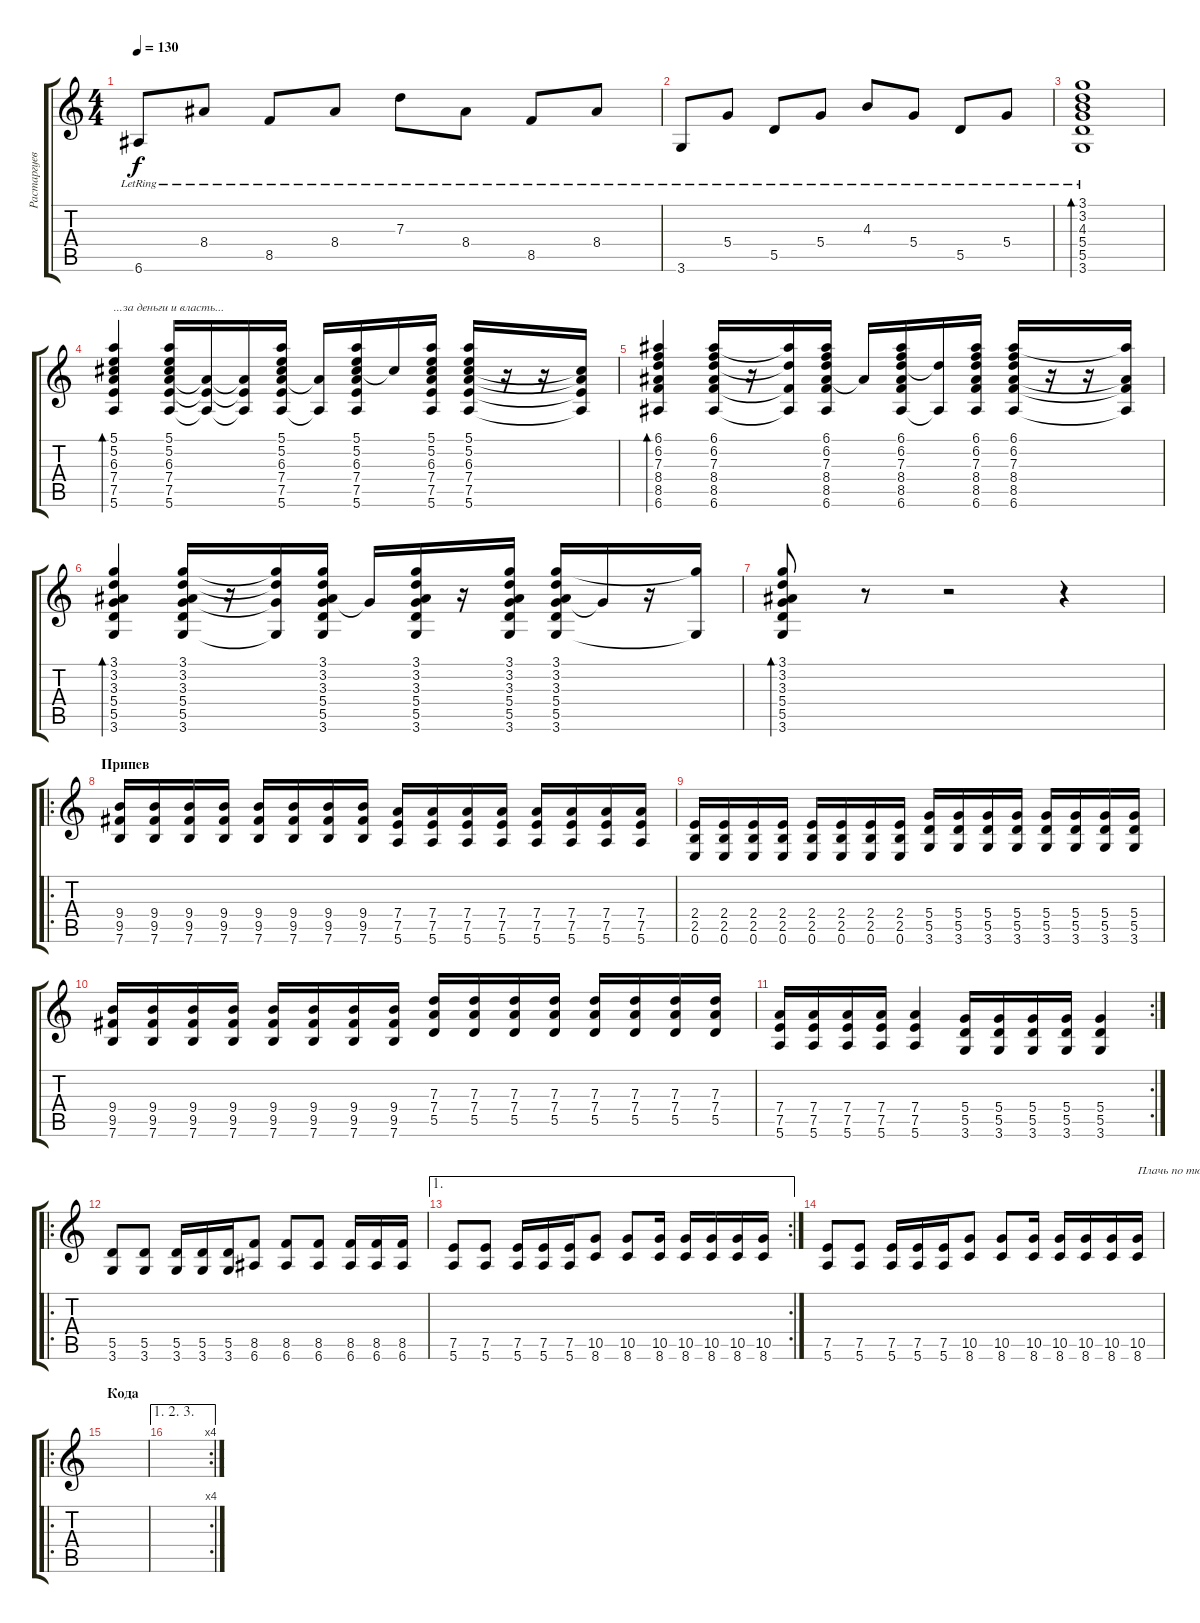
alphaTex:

\track ("Растаргуев" "Растаргуев") {instrument distortionguitar}
\staff {score tabs}
\tuning (E4 B3 G3 D3 A2 E2) {hide}
\ts (4 4)
\tempo 130
\clef g2
\ks c
6.6{lr}.8{dy f} 8.4{lr}.8 8.5{lr}.8 8.4{lr}.8 7.3{lr}.8 8.4{lr}.8 8.5{lr}.8 8.4{lr}.8 |
3.6{lr}.8 5.4{lr}.8 5.5{lr}.8 5.4{lr}.8 4.3{lr}.8 5.4{lr}.8 5.5{lr}.8 5.4{lr}.8 |
(3.1 3.2 4.3 5.4 5.5 3.6{lr}).1{bd 60} |
\section ("" "")
(5.1 5.2 6.3 7.4 7.5 5.6).4{bd 120 txt "...за деньги и власть..." instrument electricguitarclean} (5.1 5.2 6.3 7.4 7.5 5.6).16 (7.4{t} 7.5{t} 5.6{t}).16 (7.4{t} 7.5{t} 5.6{t}).16 (5.1 5.2 6.3 7.4 7.5 5.6).16 (7.4{t} 5.6{t}).16 (5.1 5.2 6.3 7.4 7.5 5.6).16 6.3{t}.16 (5.1 5.2 6.3 7.4 7.5 5.6).16 (5.1 5.2 6.3 7.4 7.5 5.6).16 r.16 r.16 (6.3{t} 7.4{t} 7.5{t} 5.6{t}).16 |
(6.1 6.2 7.3 8.4 8.5 6.6).4{bd 120} (6.1 6.2 7.3 8.4 8.5 6.6).16 r.16 (6.1{t} 7.3{t} 8.5{t} 6.6{t}).16 (6.1 6.2 7.3 8.4 8.5 6.6).16 8.4{t}.16 (6.1 6.2 7.3 8.4 8.5 6.6).16 (7.3{t} 6.6{t}).16 (6.1 6.2 7.3 8.4 8.5 6.6).16 (6.1 6.2 7.3 8.4 8.5 6.6).16 r.16 r.16 (6.1{t} 8.4{t} 8.5{t} 6.6{t}).16 |
(3.1 3.2 3.3 5.4 5.5 3.6).4{bd 120} (3.1 3.2 3.3 5.4 5.5 3.6).16 r.16 (3.1{t} 3.2{t} 5.4{t} 3.6{t}).16 (3.1 3.2 3.3 5.4 5.5 3.6).16 5.4{t}.16 (3.1 3.2 3.3 5.4 5.5 3.6).16 r.16 (3.1 3.2 3.3 5.4 5.5 3.6).16 (3.1 3.2 3.3 5.4 5.5 3.6).16 5.4{t}.16 r.16 (3.1{t} 3.6{t}).16 |
(3.1 3.2 3.3 5.4 5.5 3.6).8{bd 120} r.8 r.2 r.4 |
\ro
\section ("" "Припев")
(9.4 9.5 7.6).16{instrument distortionguitar} (9.4 9.5 7.6).16 (9.4 9.5 7.6).16 (9.4 9.5 7.6).16 (9.4 9.5 7.6).16 (9.4 9.5 7.6).16 (9.4 9.5 7.6).16 (9.4 9.5 7.6).16 (7.4 7.5 5.6).16 (7.4 7.5 5.6).16 (7.4 7.5 5.6).16 (7.4 7.5 5.6).16 (7.4 7.5 5.6).16 (7.4 7.5 5.6).16 (7.4 7.5 5.6).16 (7.4 7.5 5.6).16 |
(2.4 2.5 0.6).16 (2.4 2.5 0.6).16 (2.4 2.5 0.6).16 (2.4 2.5 0.6).16 (2.4 2.5 0.6).16 (2.4 2.5 0.6).16 (2.4 2.5 0.6).16 (2.4 2.5 0.6).16 (5.4 5.5 3.6).16 (5.4 5.5 3.6).16 (5.4 5.5 3.6).16 (5.4 5.5 3.6).16 (5.4 5.5 3.6).16 (5.4 5.5 3.6).16 (5.4 5.5 3.6).16 (5.4 5.5 3.6).16 |
(9.4 9.5 7.6).16 (9.4 9.5 7.6).16 (9.4 9.5 7.6).16 (9.4 9.5 7.6).16 (9.4 9.5 7.6).16 (9.4 9.5 7.6).16 (9.4 9.5 7.6).16 (9.4 9.5 7.6).16 (7.3 7.4 5.5).16 (7.3 7.4 5.5).16 (7.3 7.4 5.5).16 (7.3 7.4 5.5).16 (7.3 7.4 5.5).16 (7.3 7.4 5.5).16 (7.3 7.4 5.5).16 (7.3 7.4 5.5).16 |
\rc 2
(7.4 7.5 5.6).16 (7.4 7.5 5.6).16 (7.4 7.5 5.6).16 (7.4 7.5 5.6).16 (7.4 7.5 5.6).4 (5.4 5.5 3.6).16 (5.4 5.5 3.6).16 (5.4 5.5 3.6).16 (5.4 5.5 3.6).16 (5.4 5.5 3.6).4 |
\ro
(5.5 3.6).8 (5.5 3.6).8 (5.5 3.6).16 (5.5 3.6).16 (5.5 3.6).16 (8.5 6.6).8 (8.5 6.6).8 (8.5 6.6).8 (8.5 6.6).16 (8.5 6.6).16 (8.5 6.6).16 |
\ae 1
\rc 2
(7.5 5.6).8 (7.5 5.6).8 (7.5 5.6).16 (7.5 5.6).16 (7.5 5.6).16 (10.5 8.6).8 (10.5 8.6).8 (10.5 8.6).16 (10.5 8.6).16 (10.5 8.6).16 (10.5 8.6).16 (10.5 8.6).16 |
(7.5 5.6).8 (7.5 5.6).8 (7.5 5.6).16 (7.5 5.6).16 (7.5 5.6).16 (10.5 8.6).8 (10.5 8.6).8 (10.5 8.6).16 (10.5 8.6).16 (10.5 8.6).16 (10.5 8.6).16 (10.5 8.6).16{txt "Плачь по тюленям и львам..."} |
\ro
\section ("" "Кода")
|
\ae (1 2 3)
\rc 4
